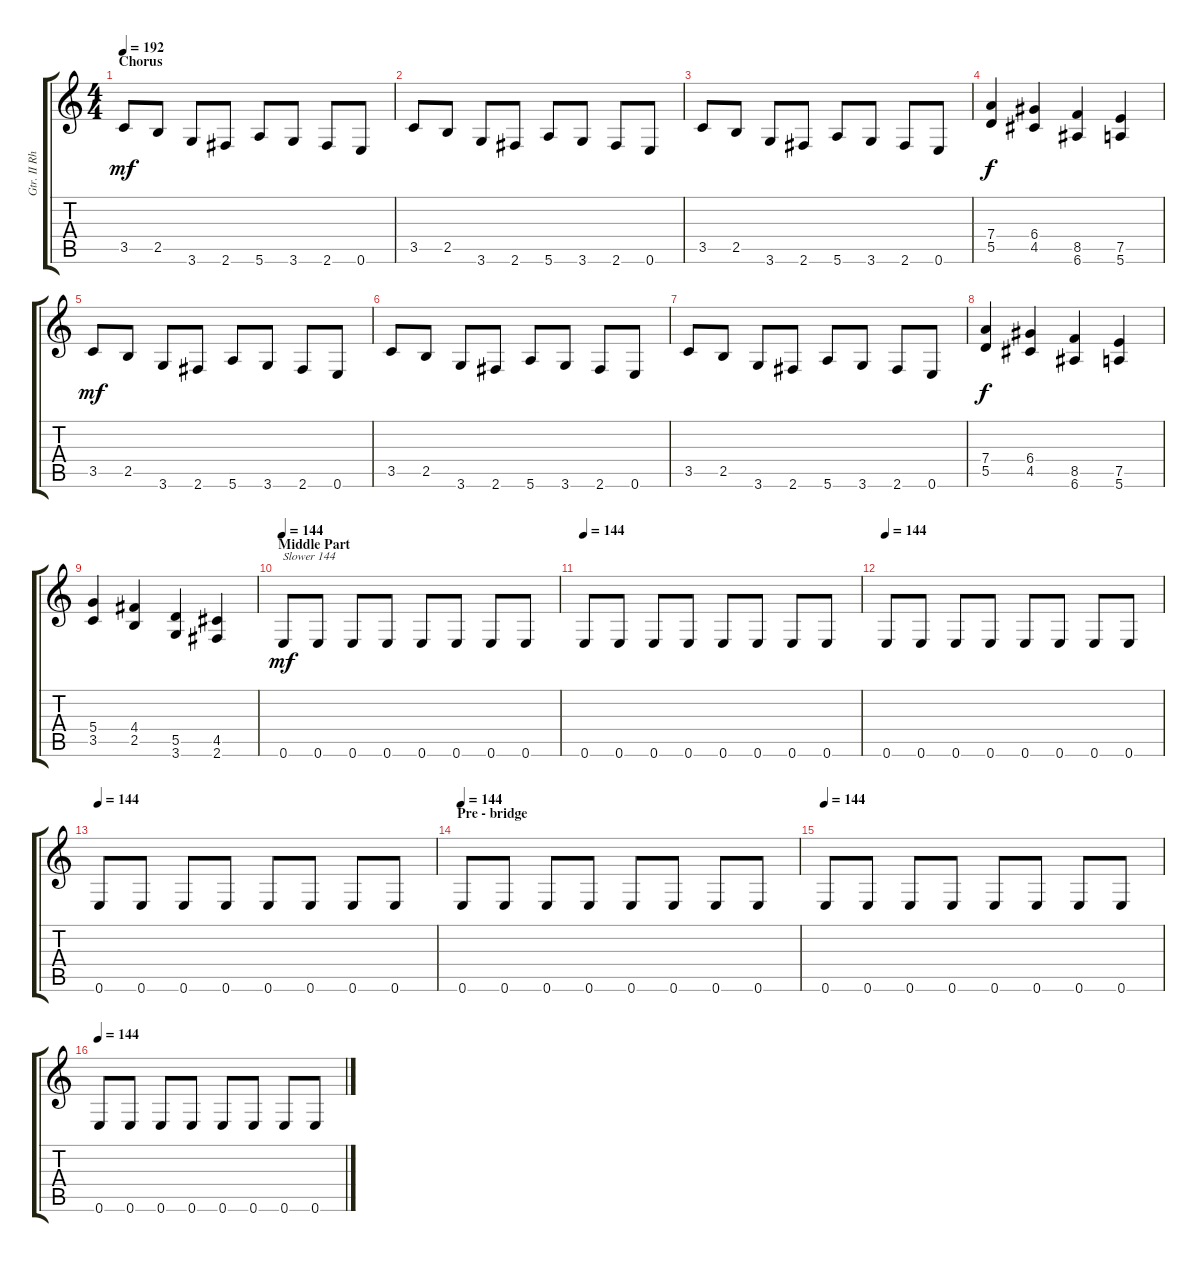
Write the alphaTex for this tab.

\track ("Gtr. II Rhytm" "Gtr. II Rh") {instrument overdrivenguitar}
\staff {score tabs}
\tuning (E4 B3 G3 D3 A2 E2) {hide}
\ts (4 4)
\section ("" "Chorus")
\tempo 192
\clef g2
\ks c
3.5.8{dy mf} 2.5.8 3.6.8 2.6.8 5.6.8 3.6.8 2.6.8 0.6.8 |
3.5.8 2.5.8 3.6.8 2.6.8 5.6.8 3.6.8 2.6.8 0.6.8 |
3.5.8 2.5.8 3.6.8 2.6.8 5.6.8 3.6.8 2.6.8 0.6.8 |
(7.4 5.5).4{dy f} (6.4 4.5).4 (8.5 6.6).4 (7.5 5.6).4 |
3.5.8{dy mf} 2.5.8 3.6.8 2.6.8 5.6.8 3.6.8 2.6.8 0.6.8 |
3.5.8 2.5.8 3.6.8 2.6.8 5.6.8 3.6.8 2.6.8 0.6.8 |
3.5.8 2.5.8 3.6.8 2.6.8 5.6.8 3.6.8 2.6.8 0.6.8 |
(7.4 5.5).4{dy f} (6.4 4.5).4 (8.5 6.6).4 (7.5 5.6).4 |
(5.4 3.5).4 (4.4 2.5).4 (5.5 3.6).4 (4.5 2.6).4 |
\section ("" "Middle Part")
\tempo 144
0.6.8{txt "Slower 144" dy mf} 0.6.8 0.6.8 0.6.8 0.6.8 0.6.8 0.6.8 0.6.8 |
\tempo 144
0.6.8 0.6.8 0.6.8 0.6.8 0.6.8 0.6.8 0.6.8 0.6.8 |
\tempo 144
0.6.8 0.6.8 0.6.8 0.6.8 0.6.8 0.6.8 0.6.8 0.6.8 |
\tempo 144
0.6.8 0.6.8 0.6.8 0.6.8 0.6.8 0.6.8 0.6.8 0.6.8 |
\section ("" "Pre - bridge")
\tempo 144
0.6.8 0.6.8 0.6.8 0.6.8 0.6.8 0.6.8 0.6.8 0.6.8 |
\tempo 144
0.6.8 0.6.8 0.6.8 0.6.8 0.6.8 0.6.8 0.6.8 0.6.8 |
\tempo 144
0.6.8 0.6.8 0.6.8 0.6.8 0.6.8 0.6.8 0.6.8 0.6.8
